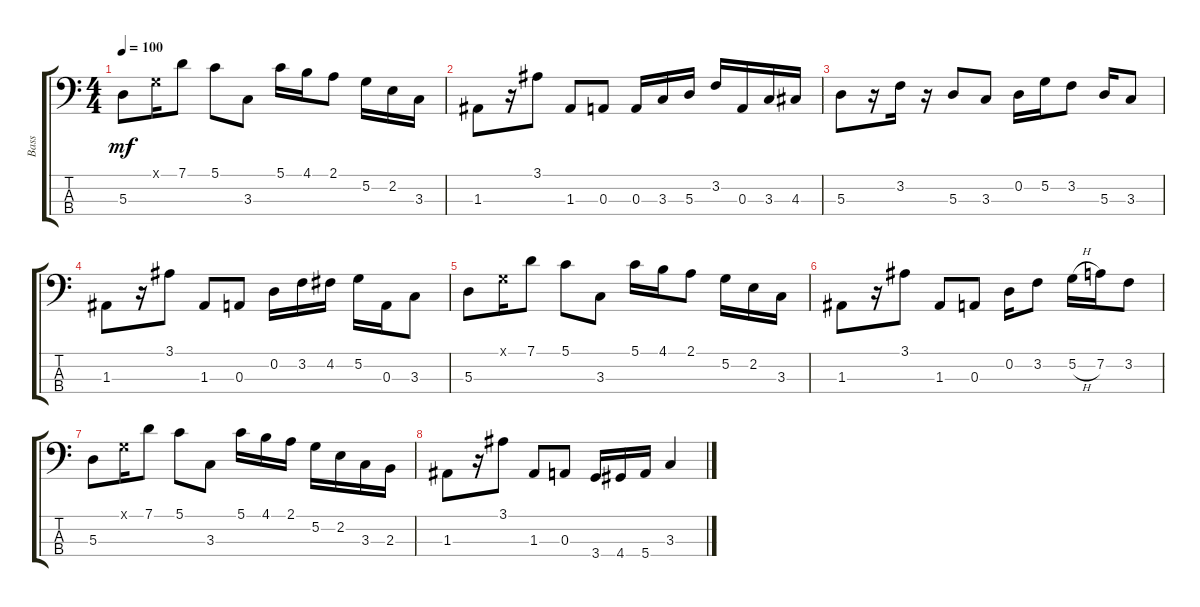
\track ("Bass" "Bass") {instrument electricbassfinger}
\staff {score tabs}
\tuning (G2 D2 A1 E1) {hide}
\ts (4 4)
\tempo 100
\clef f4
\ks c
5.3.8{dy mf} 0.1{x}.16 7.1.8 5.1.8 3.3.8 5.1.16 4.1.16 2.1.8 5.2.16 2.2.16 3.3.16 |
1.3.8 r.16 3.1.8 1.3.8 0.3.8 0.3.16 3.3.16 5.3.16 3.2.16 0.3.16 3.3.16 4.3.16 |
5.3.8 r.16 3.2.16 r.16 5.3.8 3.3.8 0.2.16 5.2.16 3.2.8 5.3.16 3.3.8 |
1.3.8 r.16 3.1.8 1.3.8 0.3.8 0.2.16 3.2.16 4.2.16 5.2.16 0.3.16 3.3.8 |
5.3.8 0.1{x}.16 7.1.8 5.1.8 3.3.8 5.1.16 4.1.16 2.1.8 5.2.16 2.2.16 3.3.16 |
1.3.8 r.16 3.1.8 1.3.8 0.3.8 0.2.16 3.2.8 5.2{h}.16 7.2.16 3.2.8 |
5.3.8 0.1{x}.16 7.1.8 5.1.8 3.3.8 5.1.16 4.1.16 2.1.16 5.2.16 2.2.16 3.3.16 2.3.16 |
1.3.8 r.16 3.1.8 1.3.8 0.3.8 3.4.16 4.4.16 5.4.16 3.3.4
